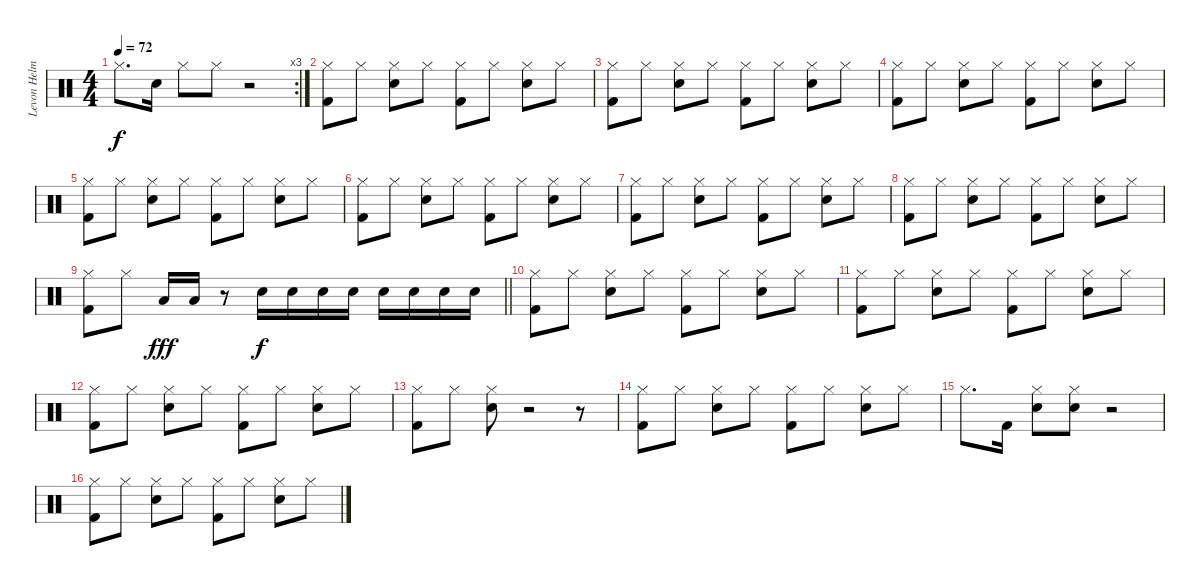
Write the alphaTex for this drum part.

\track ("Levon Helm" "Levon Helm") {instrument percussion}
\staff {score}
\articulation defaults
\rc 3
\ts (4 4)
\tempo 72
\clef neutral
\ks c "Hi-Hat (closed)".8{d dy f} "Snare (hit) 2".16 "Hi-Hat (closed)".8 "Hi-Hat (closed)".8
r.2 |
("Hi-Hat (closed)" "Kick (hit) 2").8 "Hi-Hat (closed)".8 ("Hi-Hat (closed)" "Snare (hit) 2").8 "Hi-Hat (closed)".8 ("Hi-Hat (closed)" "Kick (hit) 2").8 "Hi-Hat (closed)".8 ("Hi-Hat (closed)" "Snare (hit) 2").8 "Hi-Hat (closed)".8 |
("Hi-Hat (closed)" "Kick (hit) 2").8 "Hi-Hat (closed)".8 ("Hi-Hat (closed)" "Snare (hit) 2").8 "Hi-Hat (closed)".8 ("Hi-Hat (closed)" "Kick (hit) 2").8 "Hi-Hat (closed)".8 ("Hi-Hat (closed)" "Snare (hit) 2").8 "Hi-Hat (closed)".8 |
("Hi-Hat (closed)" "Kick (hit) 2").8 "Hi-Hat (closed)".8 ("Hi-Hat (closed)" "Snare (hit) 2").8 "Hi-Hat (closed)".8 ("Hi-Hat (closed)" "Kick (hit) 2").8 "Hi-Hat (closed)".8 ("Hi-Hat (closed)" "Snare (hit) 2").8 "Hi-Hat (closed)".8 |
("Hi-Hat (closed)" "Kick (hit) 2").8 "Hi-Hat (closed)".8 ("Hi-Hat (closed)" "Snare (hit) 2").8 "Hi-Hat (closed)".8 ("Hi-Hat (closed)" "Kick (hit) 2").8 "Hi-Hat (closed)".8 ("Hi-Hat (closed)" "Snare (hit) 2").8 "Hi-Hat (closed)".8 |
("Hi-Hat (closed)" "Kick (hit) 2").8 "Hi-Hat (closed)".8 ("Hi-Hat (closed)" "Snare (hit) 2").8 "Hi-Hat (closed)".8 ("Hi-Hat (closed)" "Kick (hit) 2").8 "Hi-Hat (closed)".8 ("Hi-Hat (closed)" "Snare (hit) 2").8 "Hi-Hat (closed)".8 |
("Hi-Hat (closed)" "Kick (hit) 2").8 "Hi-Hat (closed)".8 ("Hi-Hat (closed)" "Snare (hit) 2").8 "Hi-Hat (closed)".8 ("Hi-Hat (closed)" "Kick (hit) 2").8 "Hi-Hat (closed)".8 ("Hi-Hat (closed)" "Snare (hit) 2").8 "Hi-Hat (closed)".8 |
("Hi-Hat (closed)" "Kick (hit) 2").8 "Hi-Hat (closed)".8 ("Hi-Hat (closed)" "Snare (hit) 2").8 "Hi-Hat (closed)".8 ("Hi-Hat (closed)" "Kick (hit) 2").8 "Hi-Hat (closed)".8 ("Hi-Hat (closed)" "Snare (hit) 2").8 "Hi-Hat (closed)".8 |
\barLineRight lightlight
("Hi-Hat (closed)" "Kick (hit) 2").8 "Hi-Hat (closed)".8 "Low Tom (hit)".16{dy fff} "Low Tom (hit)".16 r.8 "Snare (hit) 2".16{dy f} "Snare (hit) 2".16 "Snare (hit) 2".16 "Snare (hit) 2".16 "Snare (hit) 2".16 "Snare (hit) 2".16 "Snare (hit) 2".16 "Snare (hit) 2".16 |
("Hi-Hat (closed)" "Kick (hit) 2").8 "Hi-Hat (closed)".8 ("Hi-Hat (closed)" "Snare (hit) 2").8 "Hi-Hat (closed)".8 ("Hi-Hat (closed)" "Kick (hit) 2").8 "Hi-Hat (closed)".8 ("Hi-Hat (closed)" "Snare (hit) 2").8 "Hi-Hat (closed)".8 |
("Hi-Hat (closed)" "Kick (hit) 2").8 "Hi-Hat (closed)".8 ("Hi-Hat (closed)" "Snare (hit) 2").8 "Hi-Hat (closed)".8 ("Hi-Hat (closed)" "Kick (hit) 2").8 "Hi-Hat (closed)".8 ("Hi-Hat (closed)" "Snare (hit) 2").8 "Hi-Hat (closed)".8 |
("Hi-Hat (closed)" "Kick (hit) 2").8 "Hi-Hat (closed)".8 ("Hi-Hat (closed)" "Snare (hit) 2").8 "Hi-Hat (closed)".8 ("Hi-Hat (closed)" "Kick (hit) 2").8 "Hi-Hat (closed)".8 ("Hi-Hat (closed)" "Snare (hit) 2").8 "Hi-Hat (closed)".8 |
("Hi-Hat (closed)" "Kick (hit) 2").8 "Hi-Hat (closed)".8 ("Hi-Hat (closed)" "Snare (hit) 2").8 r.2 r.8 |
("Hi-Hat (closed)" "Kick (hit) 2").8 "Hi-Hat (closed)".8 ("Hi-Hat (closed)" "Snare (hit) 2").8 "Hi-Hat (closed)".8 ("Hi-Hat (closed)" "Kick (hit) 2").8 "Hi-Hat (closed)".8 ("Hi-Hat (closed)" "Snare (hit) 2").8 "Hi-Hat (closed)".8 |
"Hi-Hat (closed)".8{d} "Kick (hit) 2".16 ("Hi-Hat (closed)" "Snare (hit) 2").8 ("Hi-Hat (closed)" "Snare (hit) 2").8 r.2 |
("Hi-Hat (closed)" "Kick (hit) 2").8 "Hi-Hat (closed)".8 ("Hi-Hat (closed)" "Snare (hit) 2").8 "Hi-Hat (closed)".8 ("Hi-Hat (closed)" "Kick (hit) 2").8 "Hi-Hat (closed)".8 ("Hi-Hat (closed)" "Snare (hit) 2").8 "Hi-Hat (closed)".8
